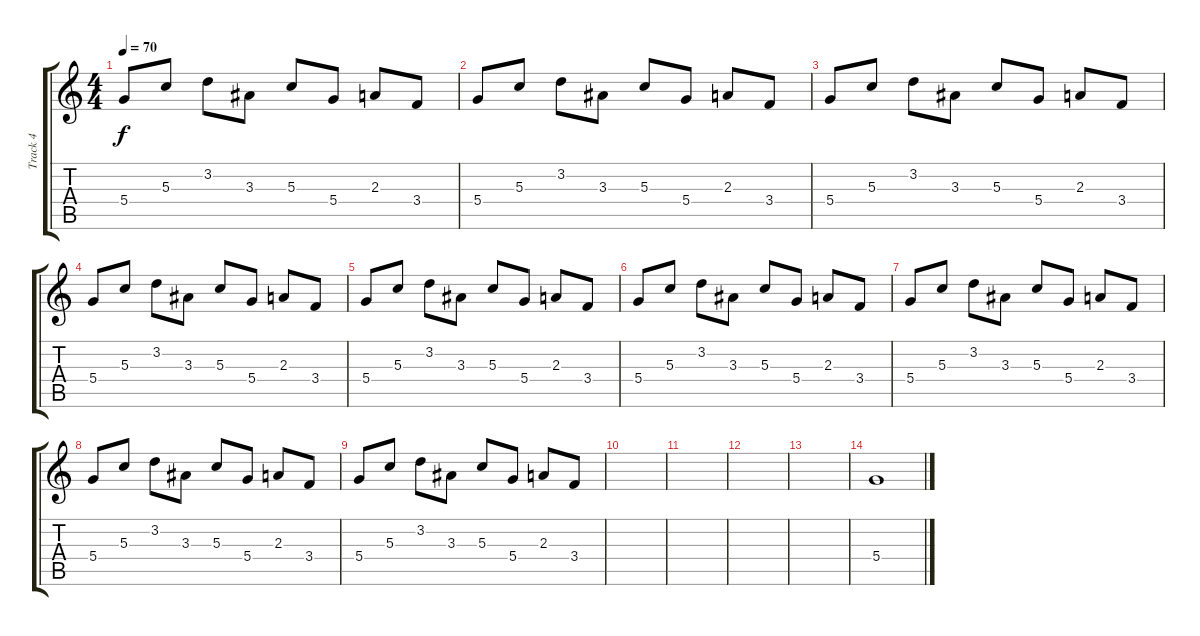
\track ("Track 4" "Track 4") {instrument distortionguitar}
\staff {score tabs}
\tuning (E4 B3 G3 D3 A2 E2) {hide}
\ts (4 4)
\tempo 70
\clef g2
\ks c
5.4.8{dy f} 5.3.8 3.2.8 3.3.8 5.3.8 5.4.8 2.3.8 3.4.8 |
5.4.8 5.3.8 3.2.8 3.3.8 5.3.8 5.4.8 2.3.8 3.4.8 |
5.4.8 5.3.8 3.2.8 3.3.8 5.3.8 5.4.8 2.3.8 3.4.8 |
5.4.8 5.3.8 3.2.8 3.3.8 5.3.8 5.4.8 2.3.8 3.4.8 |
5.4.8 5.3.8 3.2.8 3.3.8 5.3.8 5.4.8 2.3.8 3.4.8 |
5.4.8 5.3.8 3.2.8 3.3.8 5.3.8 5.4.8 2.3.8 3.4.8 |
5.4.8 5.3.8 3.2.8 3.3.8 5.3.8 5.4.8 2.3.8 3.4.8 |
5.4.8 5.3.8 3.2.8 3.3.8 5.3.8 5.4.8 2.3.8 3.4.8 |
5.4.8 5.3.8 3.2.8 3.3.8 5.3.8 5.4.8 2.3.8 3.4.8 |
|
|
|
|
5.4.1
